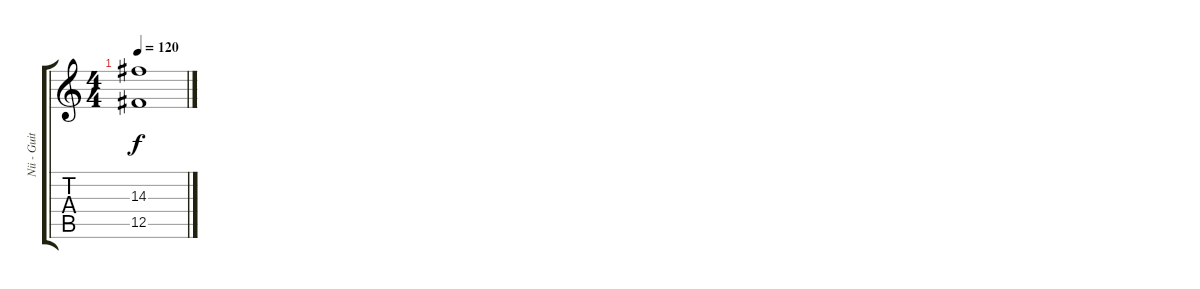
\track ("Nii - Guitar 2" "Nii - Guit") {instrument electricguitarjazz}
\staff {score tabs}
\tuning (Db4 Ab3 E3 B2 Gb2 B1) {hide}
\ts (4 4)
\tempo 120
\clef g2
\ks c
(14.3{t} 12.5{t}).1{dy f}
